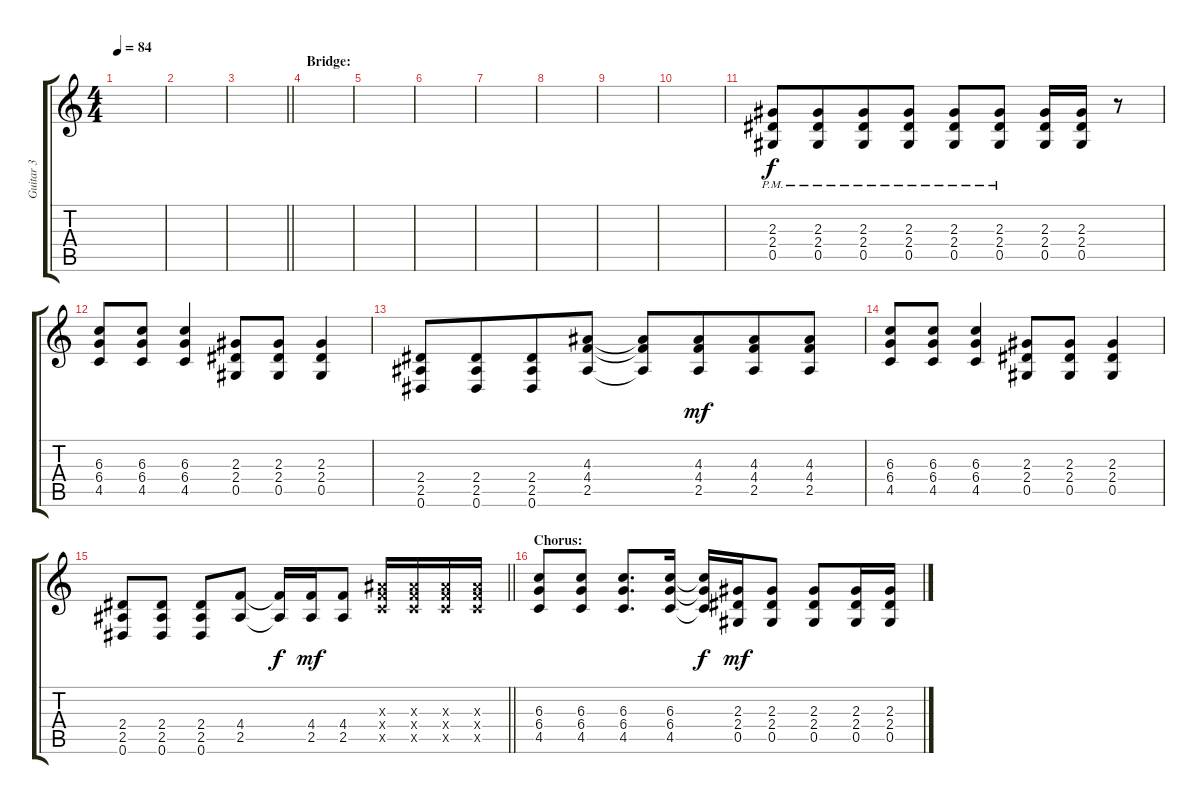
\track ("Guitar 3" "Guitar 3") {instrument overdrivenguitar}
\staff {score tabs}
\tuning (Eb4 Bb3 Gb3 Db3 Ab2 Eb2) {hide}
\ts (4 4)
\tempo 84
\clef g2
\ks c
|
|
\barLineRight lightlight
|
\section ("" "Bridge:")
|
|
|
|
|
|
|
(2.3{pm} 2.4{pm} 0.5{pm}).8 (2.3{pm} 2.4{pm} 0.5{pm}).8{beam merge} (2.3{pm} 2.4{pm} 0.5{pm}).8 (2.3{pm} 2.4{pm} 0.5{pm}).8 (2.3{pm} 2.4{pm} 0.5{pm}).8 (2.3{pm} 2.4{pm} 0.5{pm}).8 (2.3 2.4 0.5).16 (2.3 2.4 0.5).16 r.8 |
(6.3 6.4 4.5).8 (6.3 6.4 4.5).8 (6.3 6.4 4.5).4 (2.3 2.4 0.5).8 (2.3 2.4 0.5).8 (2.3 2.4 0.5).4 |
(2.4 2.5 0.6).8 (2.4 2.5 0.6).8{beam merge} (2.4 2.5 0.6).8 (4.3 4.4 2.5).8 (4.3{t} 4.4{t} 2.5{t}).8{dy f} (4.3 4.4 2.5).8{dy mf beam merge} (4.3 4.4 2.5).8 (4.3 4.4 2.5).8 |
(6.3 6.4 4.5).8 (6.3 6.4 4.5).8 (6.3 6.4 4.5).4 (2.3 2.4 0.5).8 (2.3 2.4 0.5).8 (2.3 2.4 0.5).4 |
\barLineRight lightlight
(2.4 2.5 0.6).8 (2.4 2.5 0.6).8 (2.4 2.5 0.6).8 (4.4 2.5).8 (4.4{t} 2.5{t}).16{dy f} (4.4 2.5).16{dy mf} (4.4 2.5).8 (4.3{x} 4.4{x} 4.5{x}).16 (4.3{x} 4.4{x} 4.5{x}).16 (4.3{x} 4.4{x} 4.5{x}).16 (4.3{x} 4.4{x} 4.5{x}).16 |
\section ("" "Chorus:")
(6.3 6.4 4.5).8 (6.3 6.4 4.5).8 (6.3 6.4 4.5).8{d} (6.3 6.4 4.5).16 (6.3{t} 6.4{t} 4.5{t}).16{dy f} (2.3 2.4 0.5).16{dy mf} (2.3 2.4 0.5).8 (2.3 2.4 0.5).8 (2.3 2.4 0.5).16 (2.3 2.4 0.5).16
